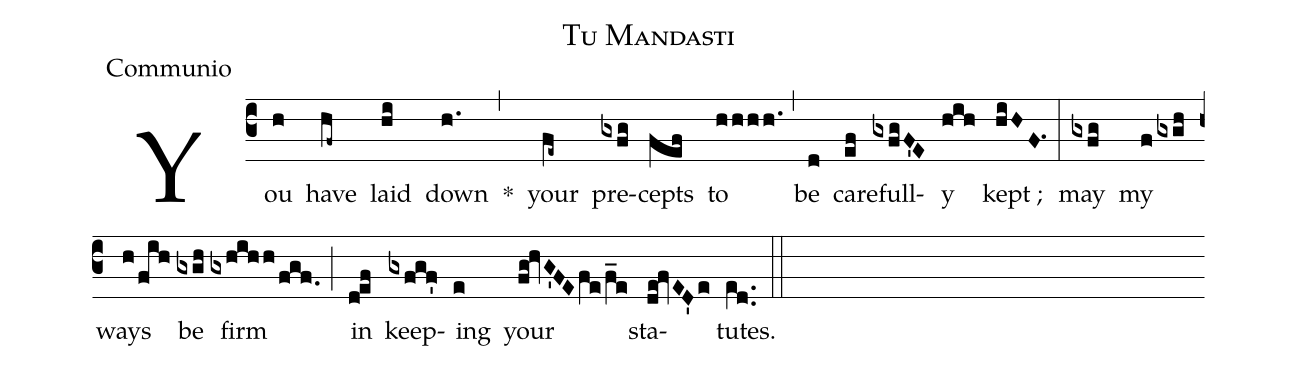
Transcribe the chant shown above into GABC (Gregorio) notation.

name:Tu Mandasti;
office-part:Communio;
%%
(c3) You(h) have(hf~) laid(hi) down(h.) *(,) your(fe~) pre(gxfg)cepts(fef) to(hhhh.) (,) be(d) care(ef)full(gxfgF'E)y(hih) kept ;(hiHF.1) (:) may(gxfg) my(fgxgh) ways(h/fih) be(gxgh) firm(gxhihh/fgf.) (;) in(def) keep(gxfgf')ing(e) your(fg!hvG'FEfe/f_e) sta(de!fvED'e)tutes.(e[ll:1]d..) (::)
